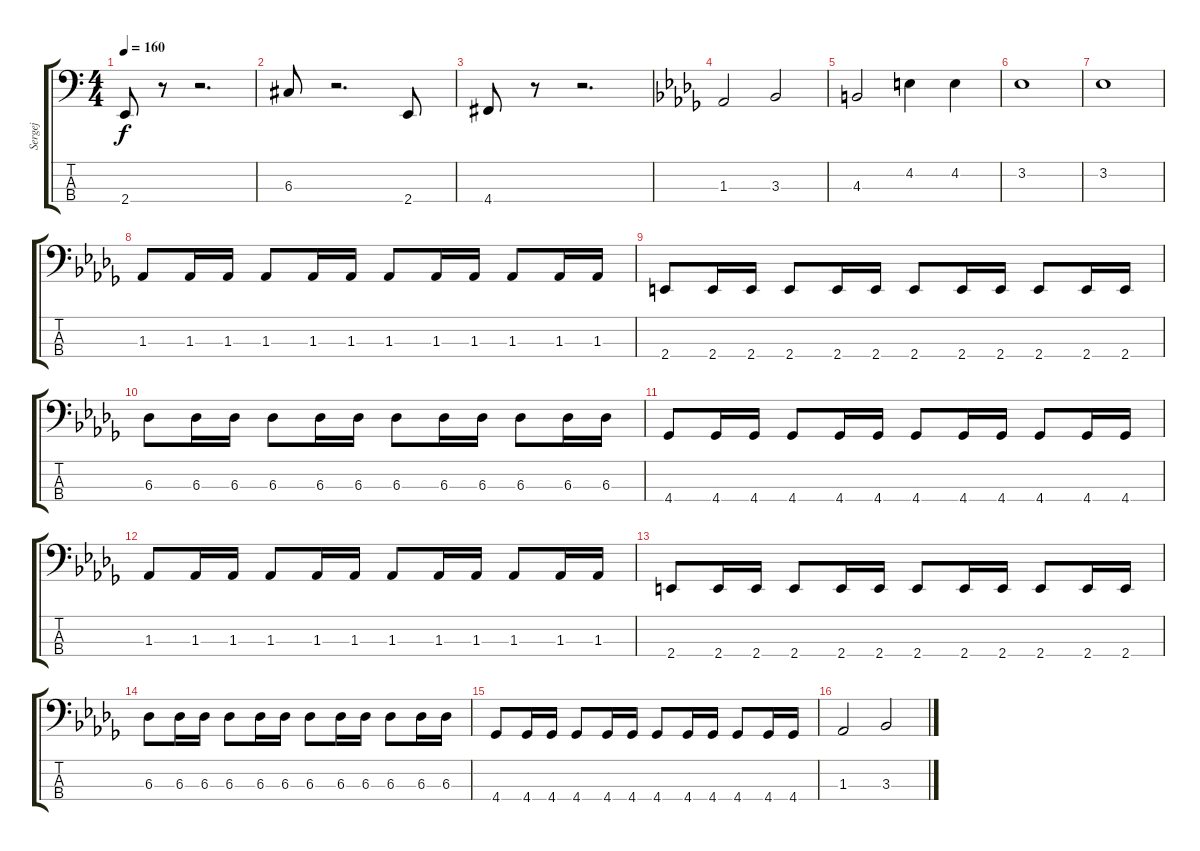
\track ("Sergej" "Sergej") {instrument electricbasspick}
\staff {score tabs}
\tuning (F2 C2 G1 D1) {hide}
\ts (4 4)
\tempo 160
\clef f4
\ks c
2.4.8{dy f} r.8 r.2{d} |
6.3.8 r.2{d} 2.4.8 |
4.4.8 r.8 r.2{d} |
\ks db
1.3.2 3.3.2 |
4.3.2 4.2.4 4.2.4 |
3.2.1 |
3.2.1 |
1.3.8 1.3.16 1.3.16 1.3.8 1.3.16 1.3.16 1.3.8 1.3.16 1.3.16 1.3.8 1.3.16 1.3.16 |
2.4.8 2.4.16 2.4.16 2.4.8 2.4.16 2.4.16 2.4.8 2.4.16 2.4.16 2.4.8 2.4.16 2.4.16 |
6.3.8 6.3.16 6.3.16 6.3.8 6.3.16 6.3.16 6.3.8 6.3.16 6.3.16 6.3.8 6.3.16 6.3.16 |
4.4.8 4.4.16 4.4.16 4.4.8 4.4.16 4.4.16 4.4.8 4.4.16 4.4.16 4.4.8 4.4.16 4.4.16 |
1.3.8 1.3.16 1.3.16 1.3.8 1.3.16 1.3.16 1.3.8 1.3.16 1.3.16 1.3.8 1.3.16 1.3.16 |
2.4.8 2.4.16 2.4.16 2.4.8 2.4.16 2.4.16 2.4.8 2.4.16 2.4.16 2.4.8 2.4.16 2.4.16 |
6.3.8 6.3.16 6.3.16 6.3.8 6.3.16 6.3.16 6.3.8 6.3.16 6.3.16 6.3.8 6.3.16 6.3.16 |
4.4.8 4.4.16 4.4.16 4.4.8 4.4.16 4.4.16 4.4.8 4.4.16 4.4.16 4.4.8 4.4.16 4.4.16 |
1.3.2 3.3.2
